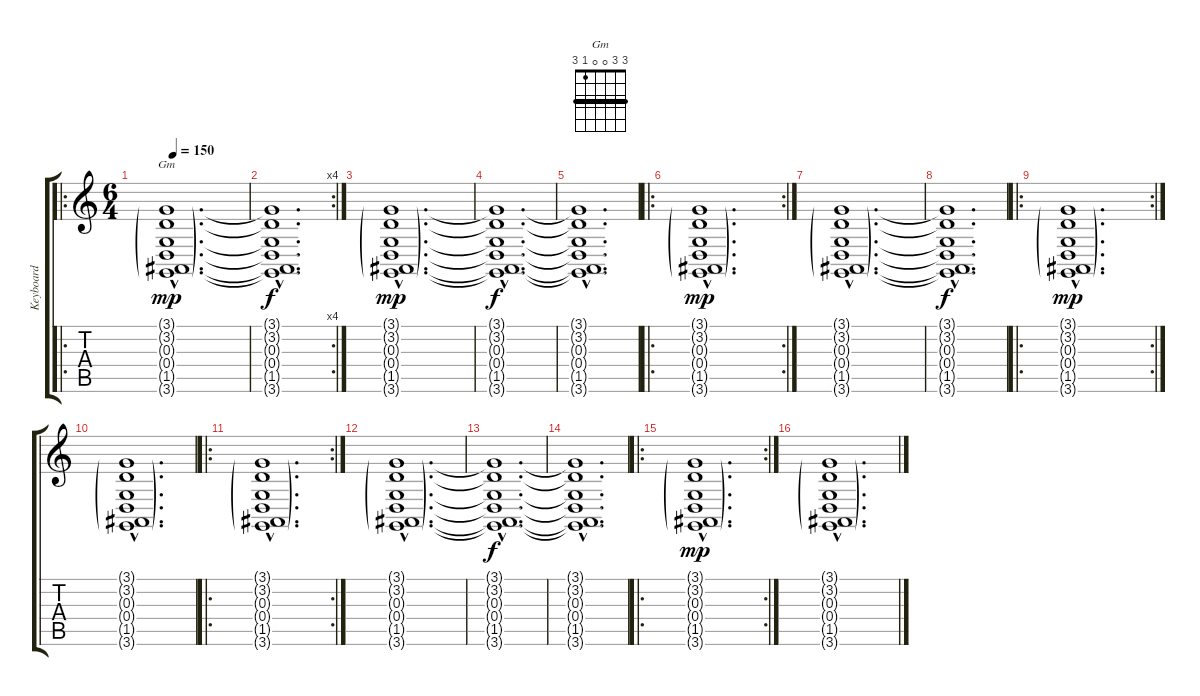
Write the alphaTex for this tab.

\track ("Keyboard" "Keyboard") {instrument drawbarorgan}
\staff {score tabs}
\tuning (E4 B3 G3 D3 A2 E2) {hide}
\chord ("Gm" 3 3 0 0 1 3) {barre 3}
\ro
\ts (6 4)
\tempo 150
\clef g2
\ks c
(3.1{g hac} 3.2{g hac} 0.3{g hac} 0.4{g} 1.5{g hac} 3.6{g hac}).1{d ch "Gm" dy mp instrument drawbarorgan} |
\rc 4
(3.1{hac t} 3.2{hac t} 0.3{hac t} 0.4{t} 1.5{hac t} 3.6{hac t}).1{d dy f} |
(3.1{g hac} 3.2{g hac} 0.3{g hac} 0.4{g} 1.5{g hac} 3.6{g hac}).1{d dy mp} |
(3.1{hac t} 3.2{hac t} 0.3{hac t} 0.4{hac t} 1.5{hac t} 3.6{hac t}).1{d dy f} |
(3.1{hac t} 3.2{hac t} 0.3{hac t} 0.4{hac t} 1.5{hac t} 3.6{hac t}).1{d} |
\ro
\rc 2
(3.1{g hac} 3.2{g hac} 0.3{g hac} 0.4{g hac} 1.5{g hac} 3.6{g hac}).1{d dy mp} |
(3.1{g hac} 3.2{g hac} 0.3{g hac} 0.4{g hac} 1.5{g hac} 3.6{g hac}).1{d} |
(3.1{hac t} 3.2{hac t} 0.3{hac t} 0.4{hac t} 1.5{hac t} 3.6{hac t}).1{d dy f} |
\ro
\rc 2
(3.1{g hac} 3.2{g hac} 0.3{g hac} 0.4{g hac} 1.5{g hac} 3.6{g hac}).1{d dy mp} |
(3.1{g hac} 3.2{g hac} 0.3{g hac} 0.4{g hac} 1.5{g hac} 3.6{g hac}).1{d} |
\ro
\rc 2
(3.1{g hac} 3.2{g hac} 0.3{g hac} 0.4{g hac} 1.5{g hac} 3.6{g hac}).1{d} |
(3.1{g hac} 3.2{g hac} 0.3{g hac} 0.4{g hac} 1.5{g hac} 3.6{g hac}).1{d} |
(3.1{hac t} 3.2{hac t} 0.3{hac t} 0.4{hac t} 1.5{hac t} 3.6{hac t}).1{d dy f} |
(3.1{hac t} 3.2{hac t} 0.3{hac t} 0.4{hac t} 1.5{hac t} 3.6{hac t}).1{d} |
\ro
\rc 2
(3.1{g hac} 3.2{g hac} 0.3{g hac} 0.4{g hac} 1.5{g hac} 3.6{g hac}).1{d dy mp} |
(3.1{g hac} 3.2{g hac} 0.3{g hac} 0.4{g hac} 1.5{g hac} 3.6{g hac}).1{d}
